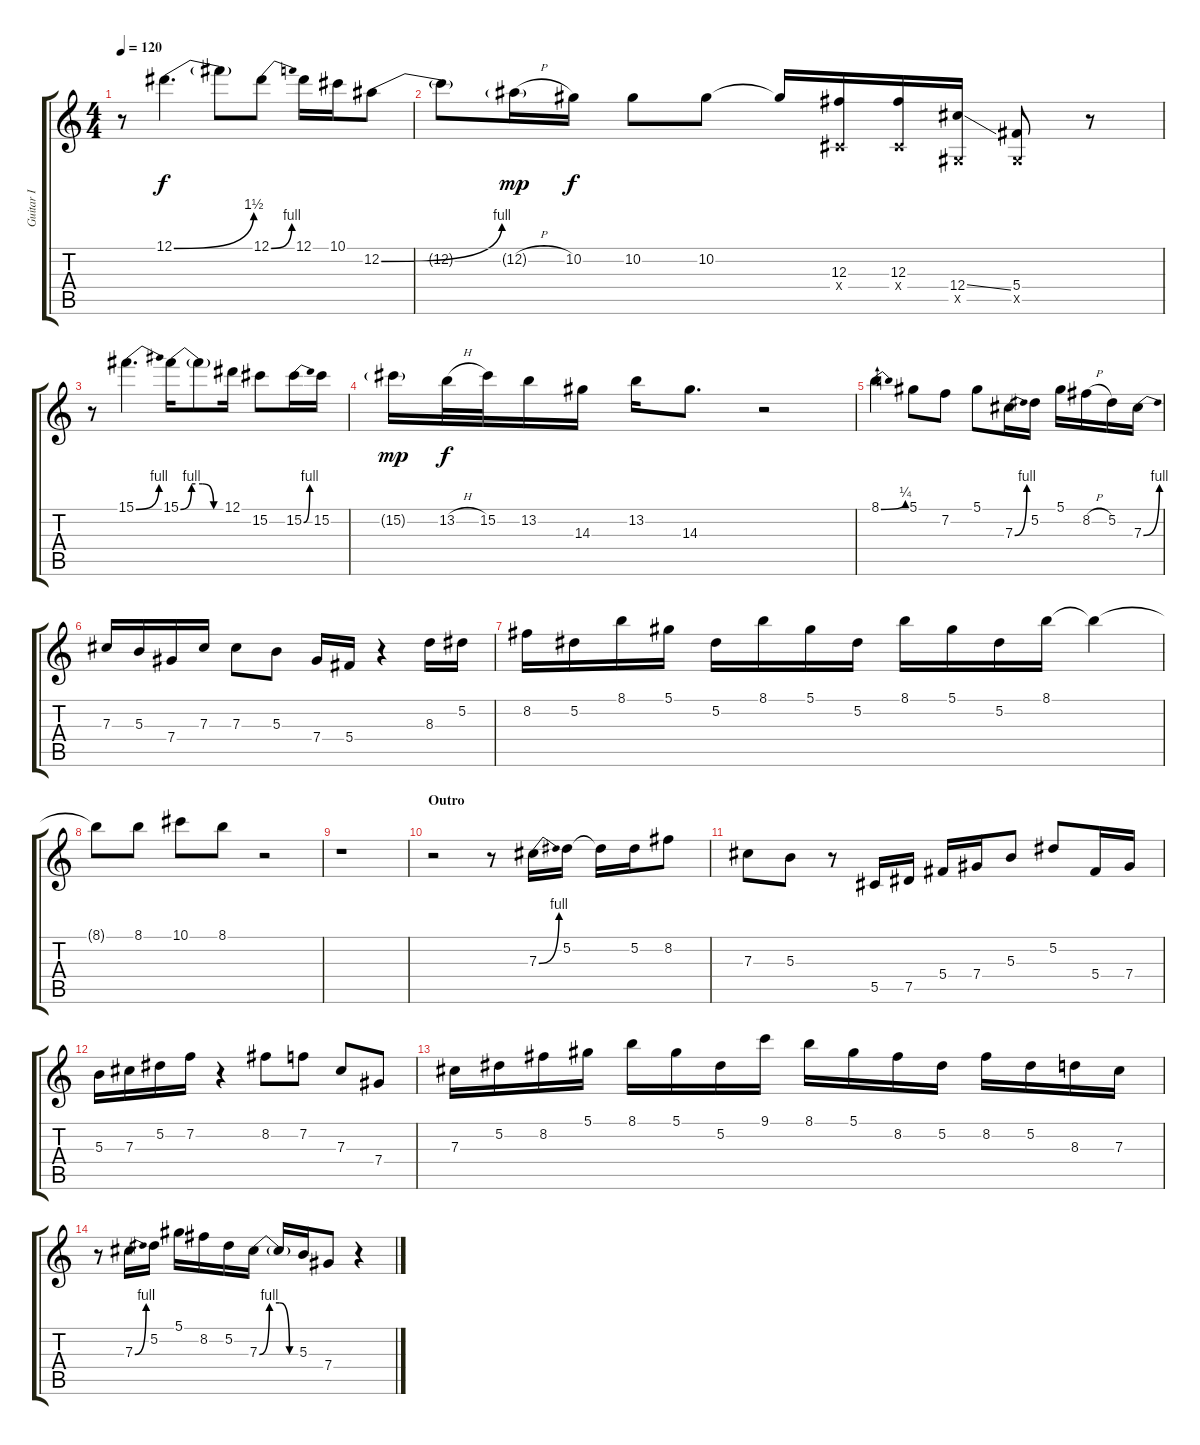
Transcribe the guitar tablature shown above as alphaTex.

\track ("Guitar I" "Guitar I") {instrument overdrivenguitar}
\staff {score tabs}
\tuning (Eb4 Bb3 Gb3 Db3 Ab2 Eb2) {hide}
\ts (4 4)
\tempo 120
\clef g2
\ks c
r.8{dy f} 12.1{be (bend 0 0 60 6)}.4{d} 12.1{t}.8 12.1{be (bend 0 0 60 4)}.8 12.1.16 10.1.16 12.2{be (bend 0 0 60 4)}.8 |
12.2{t}.8 12.2{h g}.16{dy mp} 10.2.16{dy f} 10.2.8 10.2.8 10.2{t}.16 (12.3 0.4{x}).16 (12.3 0.4{x}).16 (12.4{ss} 0.5{x}).16 (5.4 0.5{x}).8 r.8 |
r.8 15.1{be (bend 0 0 60 4)}.4{d} 15.1{be (custom 0 0 15 4 30 4 45 0 60 0)}.16 15.1{t}.8 12.1.16 15.2.8 15.2{be (bend 0 0 60 4)}.16 15.2.16 |
15.2{g}.16{dy mp} 13.2{h}.32{dy f} 15.2.32 13.2.16 14.3.16 13.2.16 14.3.8{d} r.2 |
8.1{be (bend 0 0 60 1)}.4 5.1.8 7.2.8 5.1.8 7.3{be (bend 0 0 60 4)}.16 5.2.16 5.1.16 8.2{h}.16 5.2.16 7.3{be (bend 0 0 60 4)}.16 |
7.3.16 5.3.16 7.4.16 7.3.16 7.3.8 5.3.8 7.4.16 5.4.16 r.4 8.3.16 5.2.16 |
8.2.16 5.2.16 8.1.16 5.1.16 5.2.16 8.1.16 5.1.16 5.2.16 8.1.16 5.1.16 5.2.16 8.1.16 8.1{t}.4 |
8.1{t}.8 8.1.8 10.1.8 8.1.8 r.2 |
r.1 |
\section ("" "Outro")
r.2 r.8 7.3{be (bend 0 0 60 4)}.16 5.2.16 5.2{t}.16 5.2.16 8.2.8 |
7.3.8 5.3.8 r.8 5.5.16 7.5.16 5.4.16 7.4.16 5.3.8 5.2.8 5.4.16 7.4.16 |
5.3.16 7.3.16 5.2.16 7.2.16 r.4 8.2.8 7.2.8 7.3.8 7.4.8 |
7.3.16 5.2.16 8.2.16 5.1.16 8.1.16 5.1.16 5.2.16 9.1.16 8.1.16 5.1.16 8.2.16 5.2.16 8.2.16 5.2.16 8.3.16 7.3.16 |
r.8 7.3{be (bend 0 0 60 4)}.16 5.2.16 5.1.16 8.2.16 5.2.16 7.3{be (custom 0 0 15 4 30 4 45 0 60 0)}.16 7.3{t}.16 5.3.16 7.4.8 r.4
